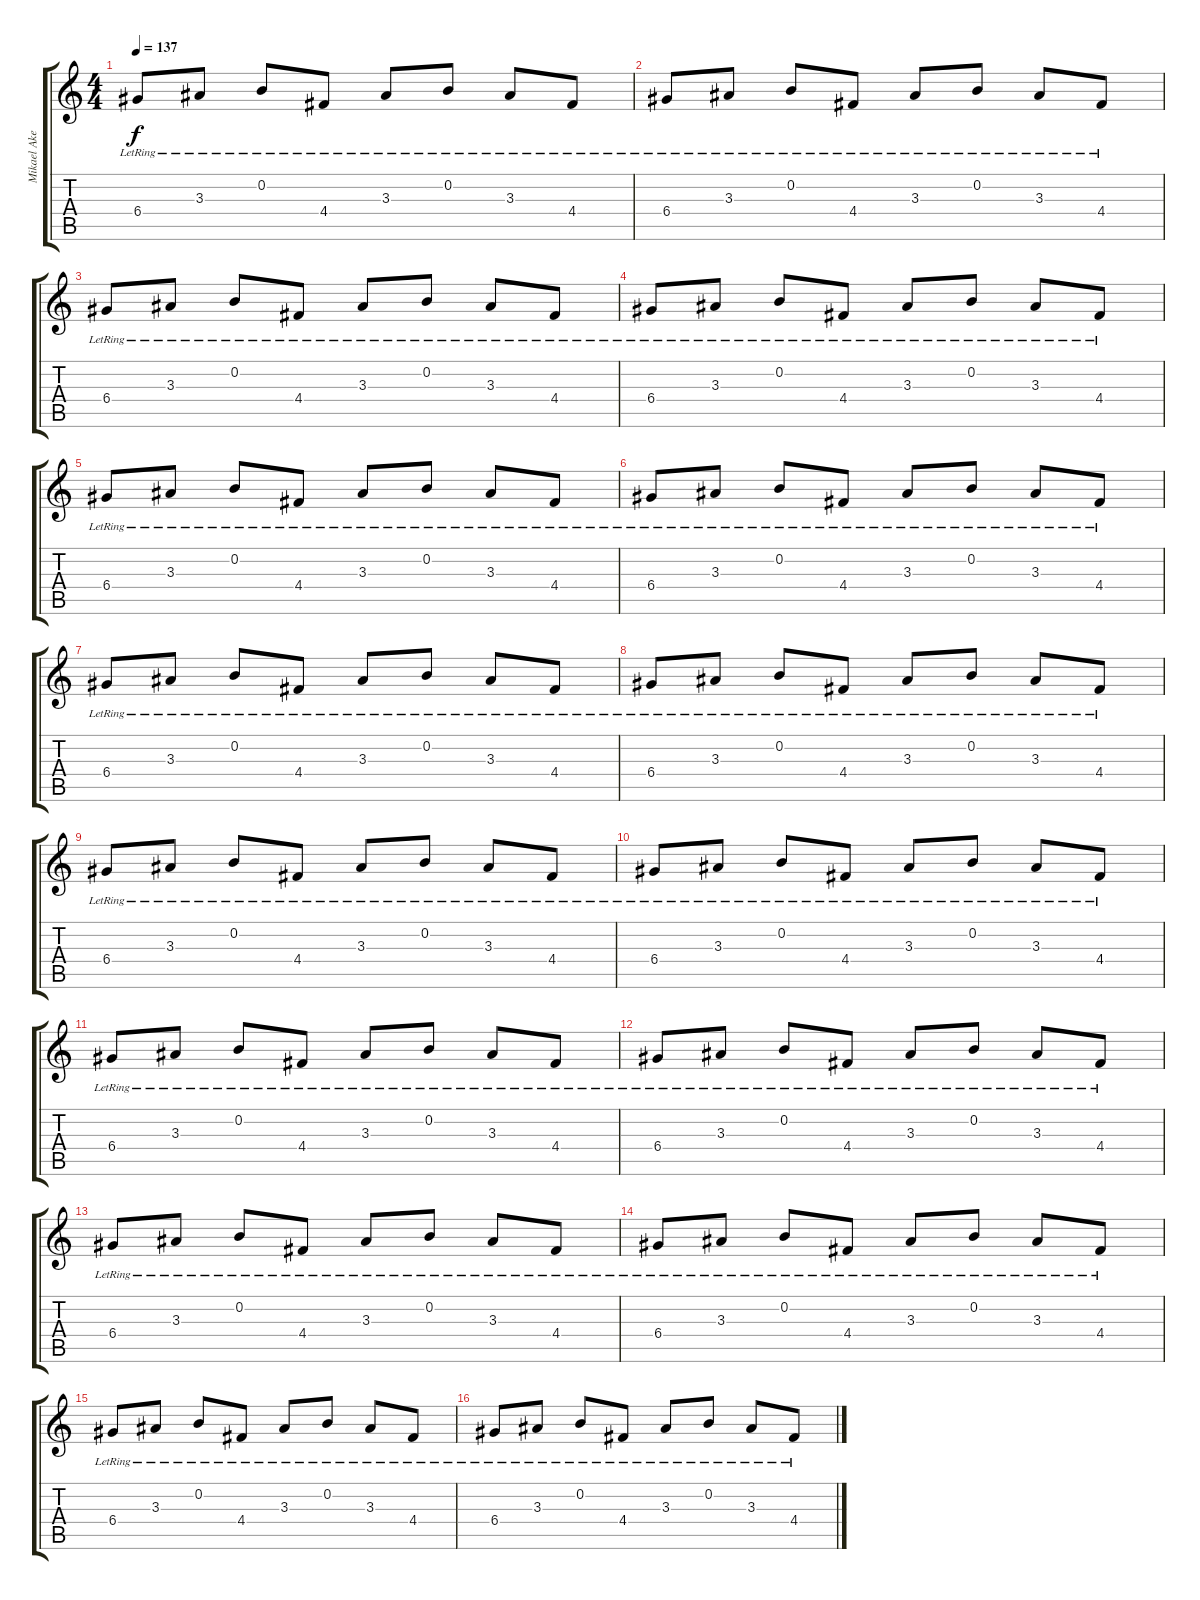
\track ("Mikael Akerfeldt (Acoustic and Solo)" "Mikael Ake") {instrument acousticguitarsteel}
\staff {score tabs}
\tuning (E4 B3 G3 D3 A2 E2) {hide}
\ts (4 4)
\section ("" "")
\tempo 137
\clef g2
\ks c
6.4{lr}.8{dy f} 3.3{lr}.8 0.2{lr}.8 4.4{lr}.8 3.3{lr}.8 0.2{lr}.8 3.3{lr}.8 4.4{lr}.8 |
6.4{lr}.8 3.3{lr}.8 0.2{lr}.8 4.4{lr}.8 3.3{lr}.8 0.2{lr}.8 3.3{lr}.8 4.4{lr}.8 |
6.4{lr}.8 3.3{lr}.8 0.2{lr}.8 4.4{lr}.8 3.3{lr}.8 0.2{lr}.8 3.3{lr}.8 4.4{lr}.8 |
6.4{lr}.8 3.3{lr}.8 0.2{lr}.8 4.4{lr}.8 3.3{lr}.8 0.2{lr}.8 3.3{lr}.8 4.4{lr}.8 |
6.4{lr}.8 3.3{lr}.8 0.2{lr}.8 4.4{lr}.8 3.3{lr}.8 0.2{lr}.8 3.3{lr}.8 4.4{lr}.8 |
6.4{lr}.8 3.3{lr}.8 0.2{lr}.8 4.4{lr}.8 3.3{lr}.8 0.2{lr}.8 3.3{lr}.8 4.4{lr}.8 |
6.4{lr}.8 3.3{lr}.8 0.2{lr}.8 4.4{lr}.8 3.3{lr}.8 0.2{lr}.8 3.3{lr}.8 4.4{lr}.8 |
6.4{lr}.8 3.3{lr}.8 0.2{lr}.8 4.4{lr}.8 3.3{lr}.8 0.2{lr}.8 3.3{lr}.8 4.4{lr}.8 |
6.4{lr}.8 3.3{lr}.8 0.2{lr}.8 4.4{lr}.8 3.3{lr}.8 0.2{lr}.8 3.3{lr}.8 4.4{lr}.8 |
6.4{lr}.8 3.3{lr}.8 0.2{lr}.8 4.4{lr}.8 3.3{lr}.8 0.2{lr}.8 3.3{lr}.8 4.4{lr}.8 |
6.4{lr}.8 3.3{lr}.8 0.2{lr}.8 4.4{lr}.8 3.3{lr}.8 0.2{lr}.8 3.3{lr}.8 4.4{lr}.8 |
6.4{lr}.8 3.3{lr}.8 0.2{lr}.8 4.4{lr}.8 3.3{lr}.8 0.2{lr}.8 3.3{lr}.8 4.4{lr}.8 |
6.4{lr}.8 3.3{lr}.8 0.2{lr}.8 4.4{lr}.8 3.3{lr}.8 0.2{lr}.8 3.3{lr}.8 4.4{lr}.8 |
6.4{lr}.8 3.3{lr}.8 0.2{lr}.8 4.4{lr}.8 3.3{lr}.8 0.2{lr}.8 3.3{lr}.8 4.4{lr}.8 |
6.4{lr}.8 3.3{lr}.8 0.2{lr}.8 4.4{lr}.8 3.3{lr}.8 0.2{lr}.8 3.3{lr}.8 4.4{lr}.8 |
6.4{lr}.8 3.3{lr}.8 0.2{lr}.8 4.4{lr}.8 3.3{lr}.8 0.2{lr}.8 3.3{lr}.8 4.4{lr}.8
